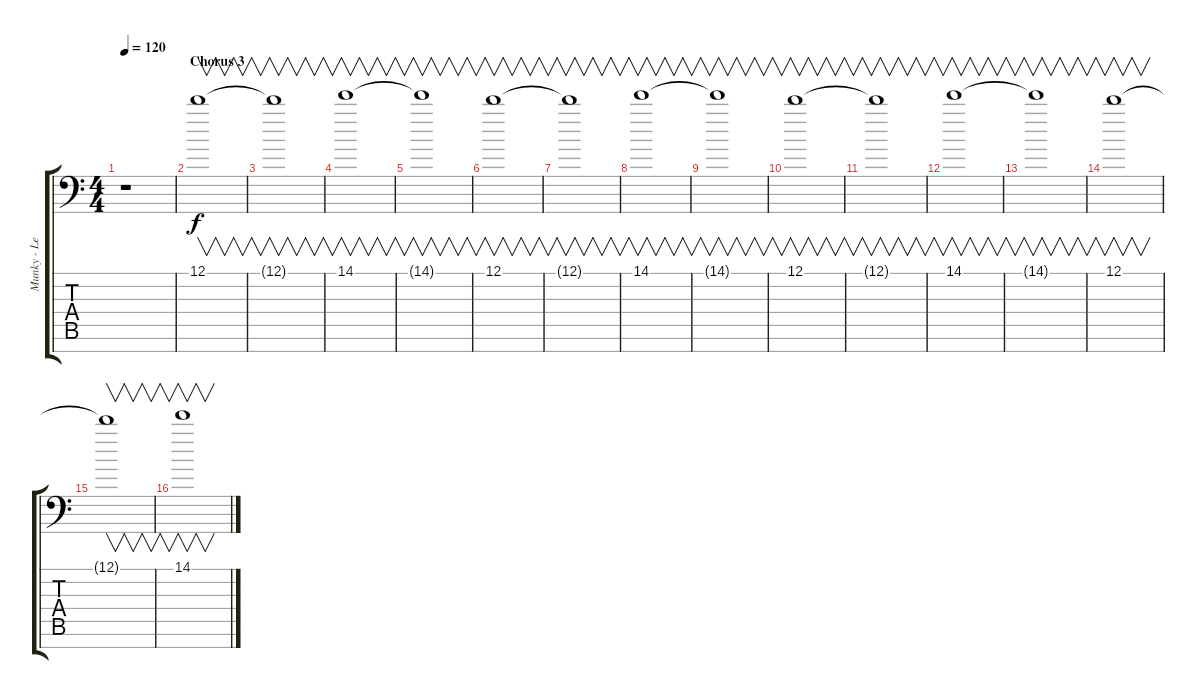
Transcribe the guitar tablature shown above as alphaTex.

\track ("Munky - Lead Guitar 2" "Munky - Le") {instrument acousticguitarsteel}
\staff {score tabs}
\tuning (D4 A3 F3 C3 G2 D2 A1) {hide}
\ts (4 4)
\tempo 120
\clef f4
\ks c
r.1{dy mf} |
\section ("" "Chorus 3")
12.1.1{v dy f volume 4 instrument synthvoice} |
12.1{t}.1{v volume 4 instrument synthvoice} |
14.1.1{v volume 4 instrument synthvoice} |
14.1{t}.1{v volume 4 instrument synthvoice} |
12.1.1{v volume 4 instrument synthvoice} |
12.1{t}.1{v volume 4 instrument synthvoice} |
14.1.1{v volume 4 instrument synthvoice} |
14.1{t}.1{v volume 4 instrument synthvoice} |
12.1.1{v volume 4 instrument synthvoice} |
12.1{t}.1{v volume 4 instrument synthvoice} |
14.1.1{v volume 4 instrument synthvoice} |
14.1{t}.1{v volume 4 instrument synthvoice} |
12.1.1{v volume 4 instrument synthvoice} |
12.1{t}.1{v volume 4 instrument synthvoice} |
14.1.1{v volume 4 instrument synthvoice}
